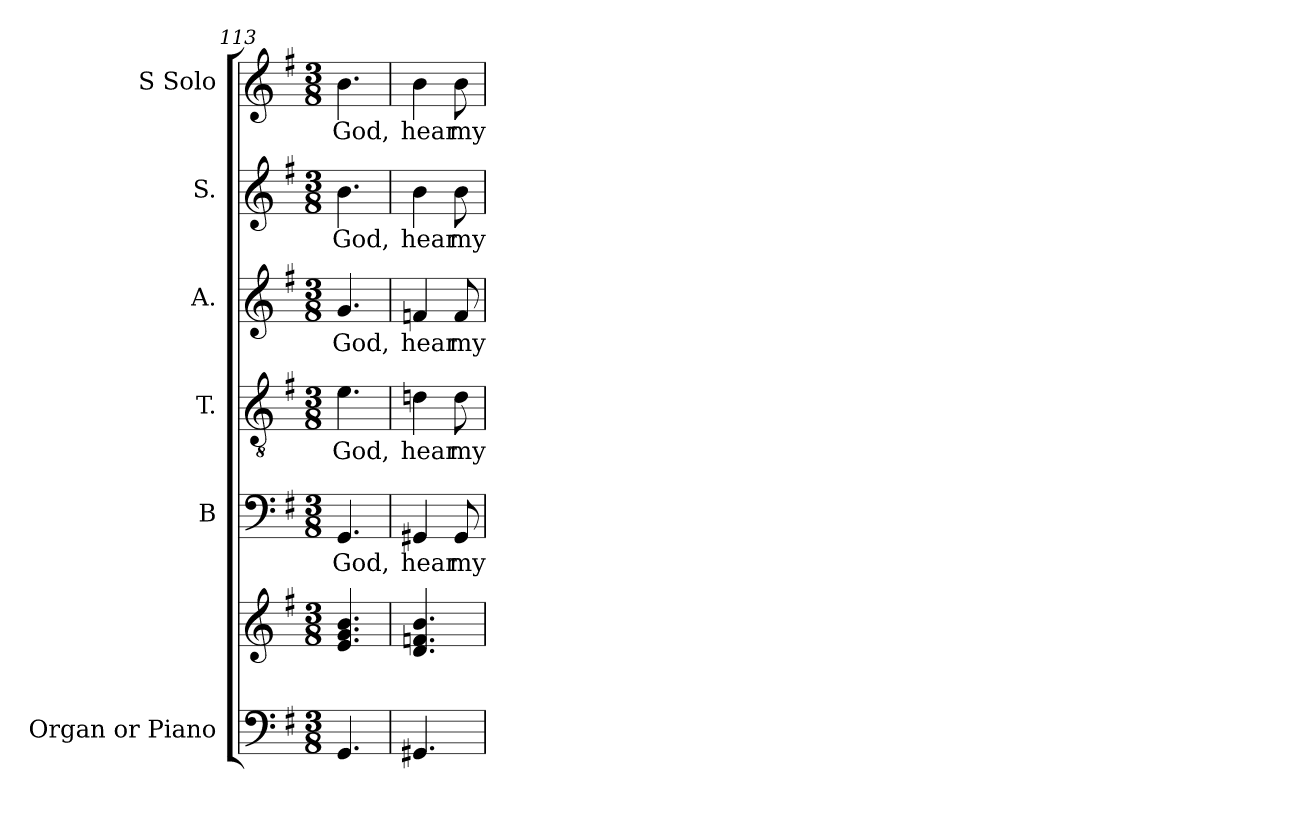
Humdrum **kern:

**kern	**kern	**kern	**text	**kern	**text	**kern	**text	**kern	**text	**kern	**text
*part6	*part6	*part5	*part5	*part4	*part4	*part3	*part3	*part2	*part2	*part1	*part1
*staff7	*staff6	*staff5	*staff5	*staff4	*staff4	*staff3	*staff3	*staff2	*staff2	*staff1	*staff1
*I"Organ or  Piano	*	*I"B	*	*I"T.	*	*I"A.	*	*I"S.	*	*I"S    Solo	*
*	*	*I'B.	*	*I'T.	*	*I'A.	*	*I'S.	*	*I'S.	*
*clefF4	*clefG2	*clefF4	*	*clefGv2	*	*clefG2	*	*clefG2	*	*clefG2	*
*	*	*	*	*ITrd7c12	*	*	*	*	*	*	*
*k[f#]	*k[f#]	*k[f#]	*	*k[f#]	*	*k[f#]	*	*k[f#]	*	*k[f#]	*
*G:	*G:	*G:	*	*G:	*	*G:	*	*G:	*	*G:	*
*M3/8	*M3/8	*M3/8	*	*M3/8	*	*M3/8	*	*M3/8	*	*M3/8	*
=113	=113	=113	=113	=113	=113	=113	=113	=113	=113	=113	=113
4.GG/	4.e/ 4.g/ 4.b/	4.GG/	God,	4.E\	God,	4.g/	God,	4.b\	God,	4.b\	God,
=114	=114	=114	=114	=114	=114	=114	=114	=114	=114	=114	=114
4.GG#X/	4.d/ 4.fn/ 4.b/	4GG#X/	hear	4Dn\	hear	4fn/	hear	4b\	hear	4b\	hear
.	.	8GG#/	my	8D\	my	8f/	my	8b\	my	8b\	my
=	=	=	=	=	=	=	=	=	=	=	=
*-	*-	*-	*-	*-	*-	*-	*-	*-	*-	*-	*-
